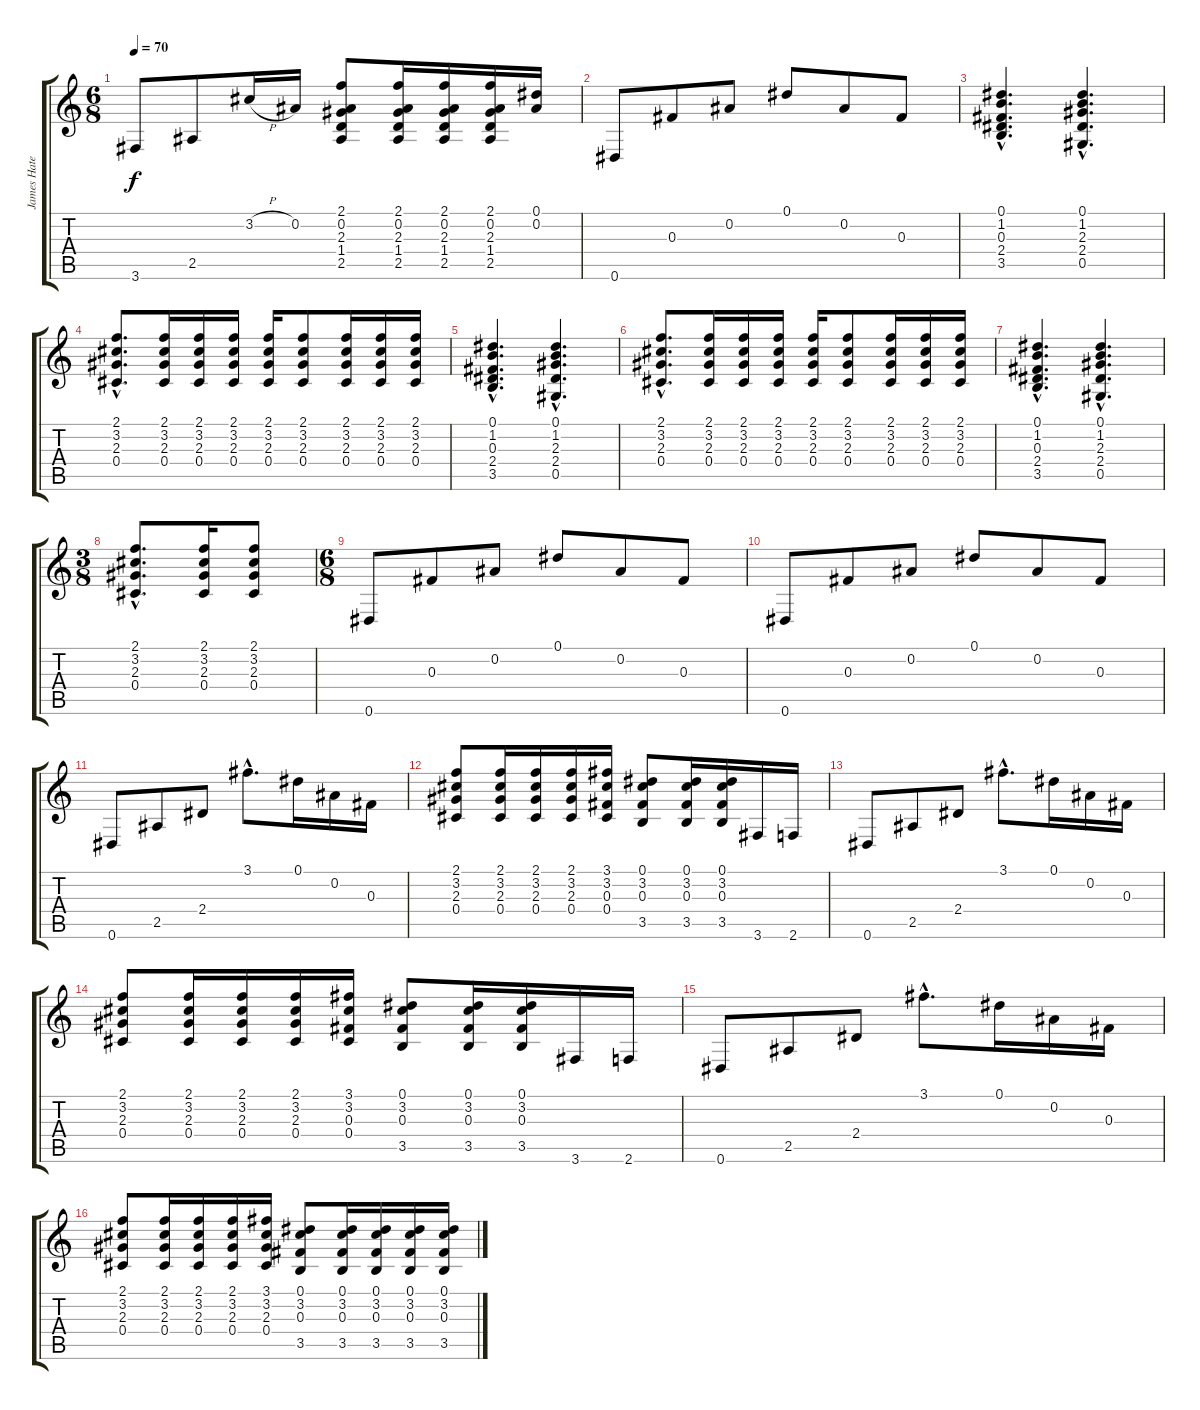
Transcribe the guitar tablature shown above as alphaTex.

\track ("James Hatefild" "James Hate") {instrument acousticguitarsteel}
\staff {score tabs}
\tuning (Eb4 Bb3 Gb3 Db3 Ab2 Eb2) {hide}
\ts (6 8)
\tempo 70
\clef g2
\ks c
3.6.8{dy f} 2.5.8 3.2{h}.16 0.2.16 (2.1 0.2 2.3 1.4 2.5).8 (2.1 0.2 2.3 1.4 2.5).16 (2.1 0.2 2.3 1.4 2.5).16 (2.1 0.2 2.3 1.4 2.5).16 (0.1 0.2).16 |
0.6.8 0.3.8 0.2.8 0.1.8 0.2.8 0.3.8 |
(0.1{hac} 1.2{hac} 0.3{hac} 2.4{hac} 3.5{hac}).4{d} (0.1{hac} 1.2{hac} 2.3{hac} 2.4{hac} 0.5{hac}).4{d} |
(2.1{hac} 3.2{hac} 2.3{hac} 0.4{hac}).8{d} (2.1 3.2 2.3 0.4).16 (2.1 3.2 2.3 0.4).16 (2.1 3.2 2.3 0.4).16 (2.1 3.2 2.3 0.4).16 (2.1 3.2 2.3 0.4).8 (2.1 3.2 2.3 0.4).16 (2.1 3.2 2.3 0.4).16 (2.1 3.2 2.3 0.4).16 |
(0.1{hac} 1.2{hac} 0.3{hac} 2.4{hac} 3.5{hac}).4{d} (0.1{hac} 1.2{hac} 2.3{hac} 2.4{hac} 0.5{hac}).4{d} |
(2.1{hac} 3.2{hac} 2.3{hac} 0.4{hac}).8{d} (2.1 3.2 2.3 0.4).16 (2.1 3.2 2.3 0.4).16 (2.1 3.2 2.3 0.4).16 (2.1 3.2 2.3 0.4).16 (2.1 3.2 2.3 0.4).8 (2.1 3.2 2.3 0.4).16 (2.1 3.2 2.3 0.4).16 (2.1 3.2 2.3 0.4).16 |
(0.1{hac} 1.2{hac} 0.3{hac} 2.4{hac} 3.5{hac}).4{d} (0.1{hac} 1.2{hac} 2.3{hac} 2.4{hac} 0.5{hac}).4{d} |
\ts (3 8)
(2.1{hac} 3.2{hac} 2.3{hac} 0.4{hac}).8{d} (2.1 3.2 2.3 0.4).16 (2.1 3.2 2.3 0.4).8 |
\ts (6 8)
0.6.8 0.3.8 0.2.8 0.1.8 0.2.8 0.3.8 |
0.6.8 0.3.8 0.2.8 0.1.8 0.2.8 0.3.8 |
0.6.8 2.5.8 2.4.8 3.1{hac}.8{d} 0.1.16 0.2.16 0.3.16 |
(2.1 3.2 2.3 0.4).8 (2.1 3.2 2.3 0.4).16 (2.1 3.2 2.3 0.4).16 (2.1 3.2 2.3 0.4).16 (3.1 3.2 0.3 0.4).16 (0.1 3.2 0.3 3.5).8 (0.1 3.2 0.3 3.5).16 (0.1 3.2 0.3 3.5).16 3.6.16 2.6.16 |
0.6.8 2.5.8 2.4.8 3.1{hac}.8{d} 0.1.16 0.2.16 0.3.16 |
(2.1 3.2 2.3 0.4).8 (2.1 3.2 2.3 0.4).16 (2.1 3.2 2.3 0.4).16 (2.1 3.2 2.3 0.4).16 (3.1 3.2 0.3 0.4).16 (0.1 3.2 0.3 3.5).8 (0.1 3.2 0.3 3.5).16 (0.1 3.2 0.3 3.5).16 3.6.16 2.6.16 |
0.6.8 2.5.8 2.4.8 3.1{hac}.8{d} 0.1.16 0.2.16 0.3.16 |
(2.1 3.2 2.3 0.4).8 (2.1 3.2 2.3 0.4).16 (2.1 3.2 2.3 0.4).16 (2.1 3.2 2.3 0.4).16 (3.1 3.2 2.3 0.4).16 (0.1 3.2 0.3 3.5).8 (0.1 3.2 0.3 3.5).16 (0.1 3.2 0.3 3.5).16 (0.1 3.2 0.3 3.5).16 (0.1 3.2 0.3 3.5).16
